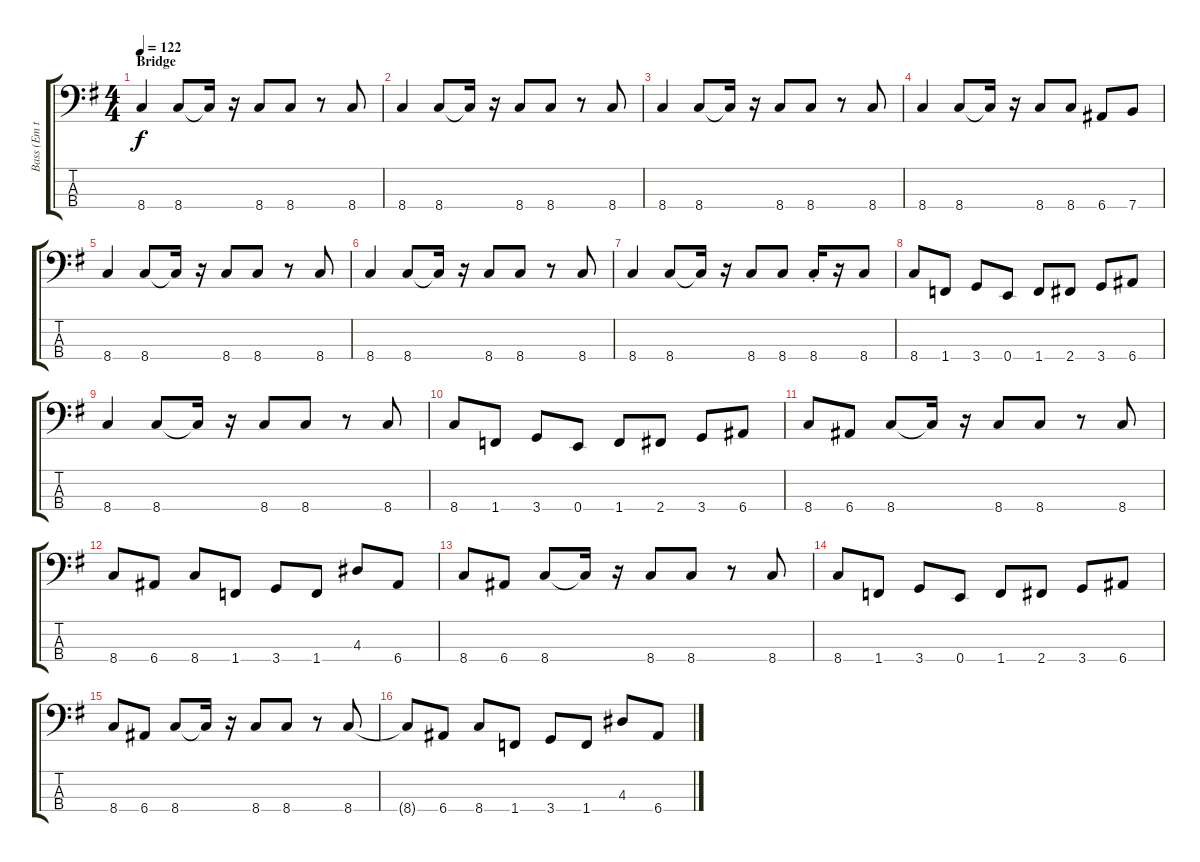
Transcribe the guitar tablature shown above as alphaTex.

\track ("Bass (Em tuning)" "Bass (Em t") {instrument electricbasspick}
\staff {score tabs}
\tuning (G2 E2 B1 E1) {hide}
\ts (4 4)
\section ("" "Bridge")
\tempo 122
\clef f4
\ks g
8.4.4{dy f} 8.4.8 8.4{t}.16 r.16 8.4.8 8.4.8 r.8 8.4.8 |
8.4.4 8.4.8 8.4{t}.16 r.16 8.4.8 8.4.8 r.8 8.4.8 |
8.4.4 8.4.8 8.4{t}.16 r.16 8.4.8 8.4.8 r.8 8.4.8 |
8.4.4 8.4.8 8.4{t}.16 r.16 8.4.8 8.4.8 6.4.8 7.4.8 |
8.4.4 8.4.8 8.4{t}.16 r.16 8.4.8 8.4.8 r.8 8.4.8 |
8.4.4 8.4.8 8.4{t}.16 r.16 8.4.8 8.4.8 r.8 8.4.8 |
8.4.4 8.4.8 8.4{t}.16 r.16 8.4.8 8.4.8 8.4{st}.16 r.16 8.4.8 |
8.4.8 1.4.8 3.4.8 0.4.8 1.4.8 2.4.8 3.4.8 6.4.8 |
8.4.4 8.4.8 8.4{t}.16 r.16 8.4.8 8.4.8 r.8 8.4.8 |
8.4.8 1.4.8 3.4.8 0.4.8 1.4.8 2.4.8 3.4.8 6.4.8 |
8.4.8 6.4.8 8.4.8 8.4{t}.16 r.16 8.4.8 8.4.8 r.8 8.4.8 |
8.4.8 6.4.8 8.4.8 1.4.8 3.4.8 1.4.8 4.3.8 6.4.8 |
8.4.8 6.4.8 8.4.8 8.4{t}.16 r.16 8.4.8 8.4.8 r.8 8.4.8 |
8.4.8 1.4.8 3.4.8 0.4.8 1.4.8 2.4.8 3.4.8 6.4.8 |
8.4.8 6.4.8 8.4.8 8.4{t}.16 r.16 8.4.8 8.4.8 r.8 8.4.8 |
8.4{t}.8 6.4.8 8.4.8 1.4.8 3.4.8 1.4.8 4.3.8 6.4.8
